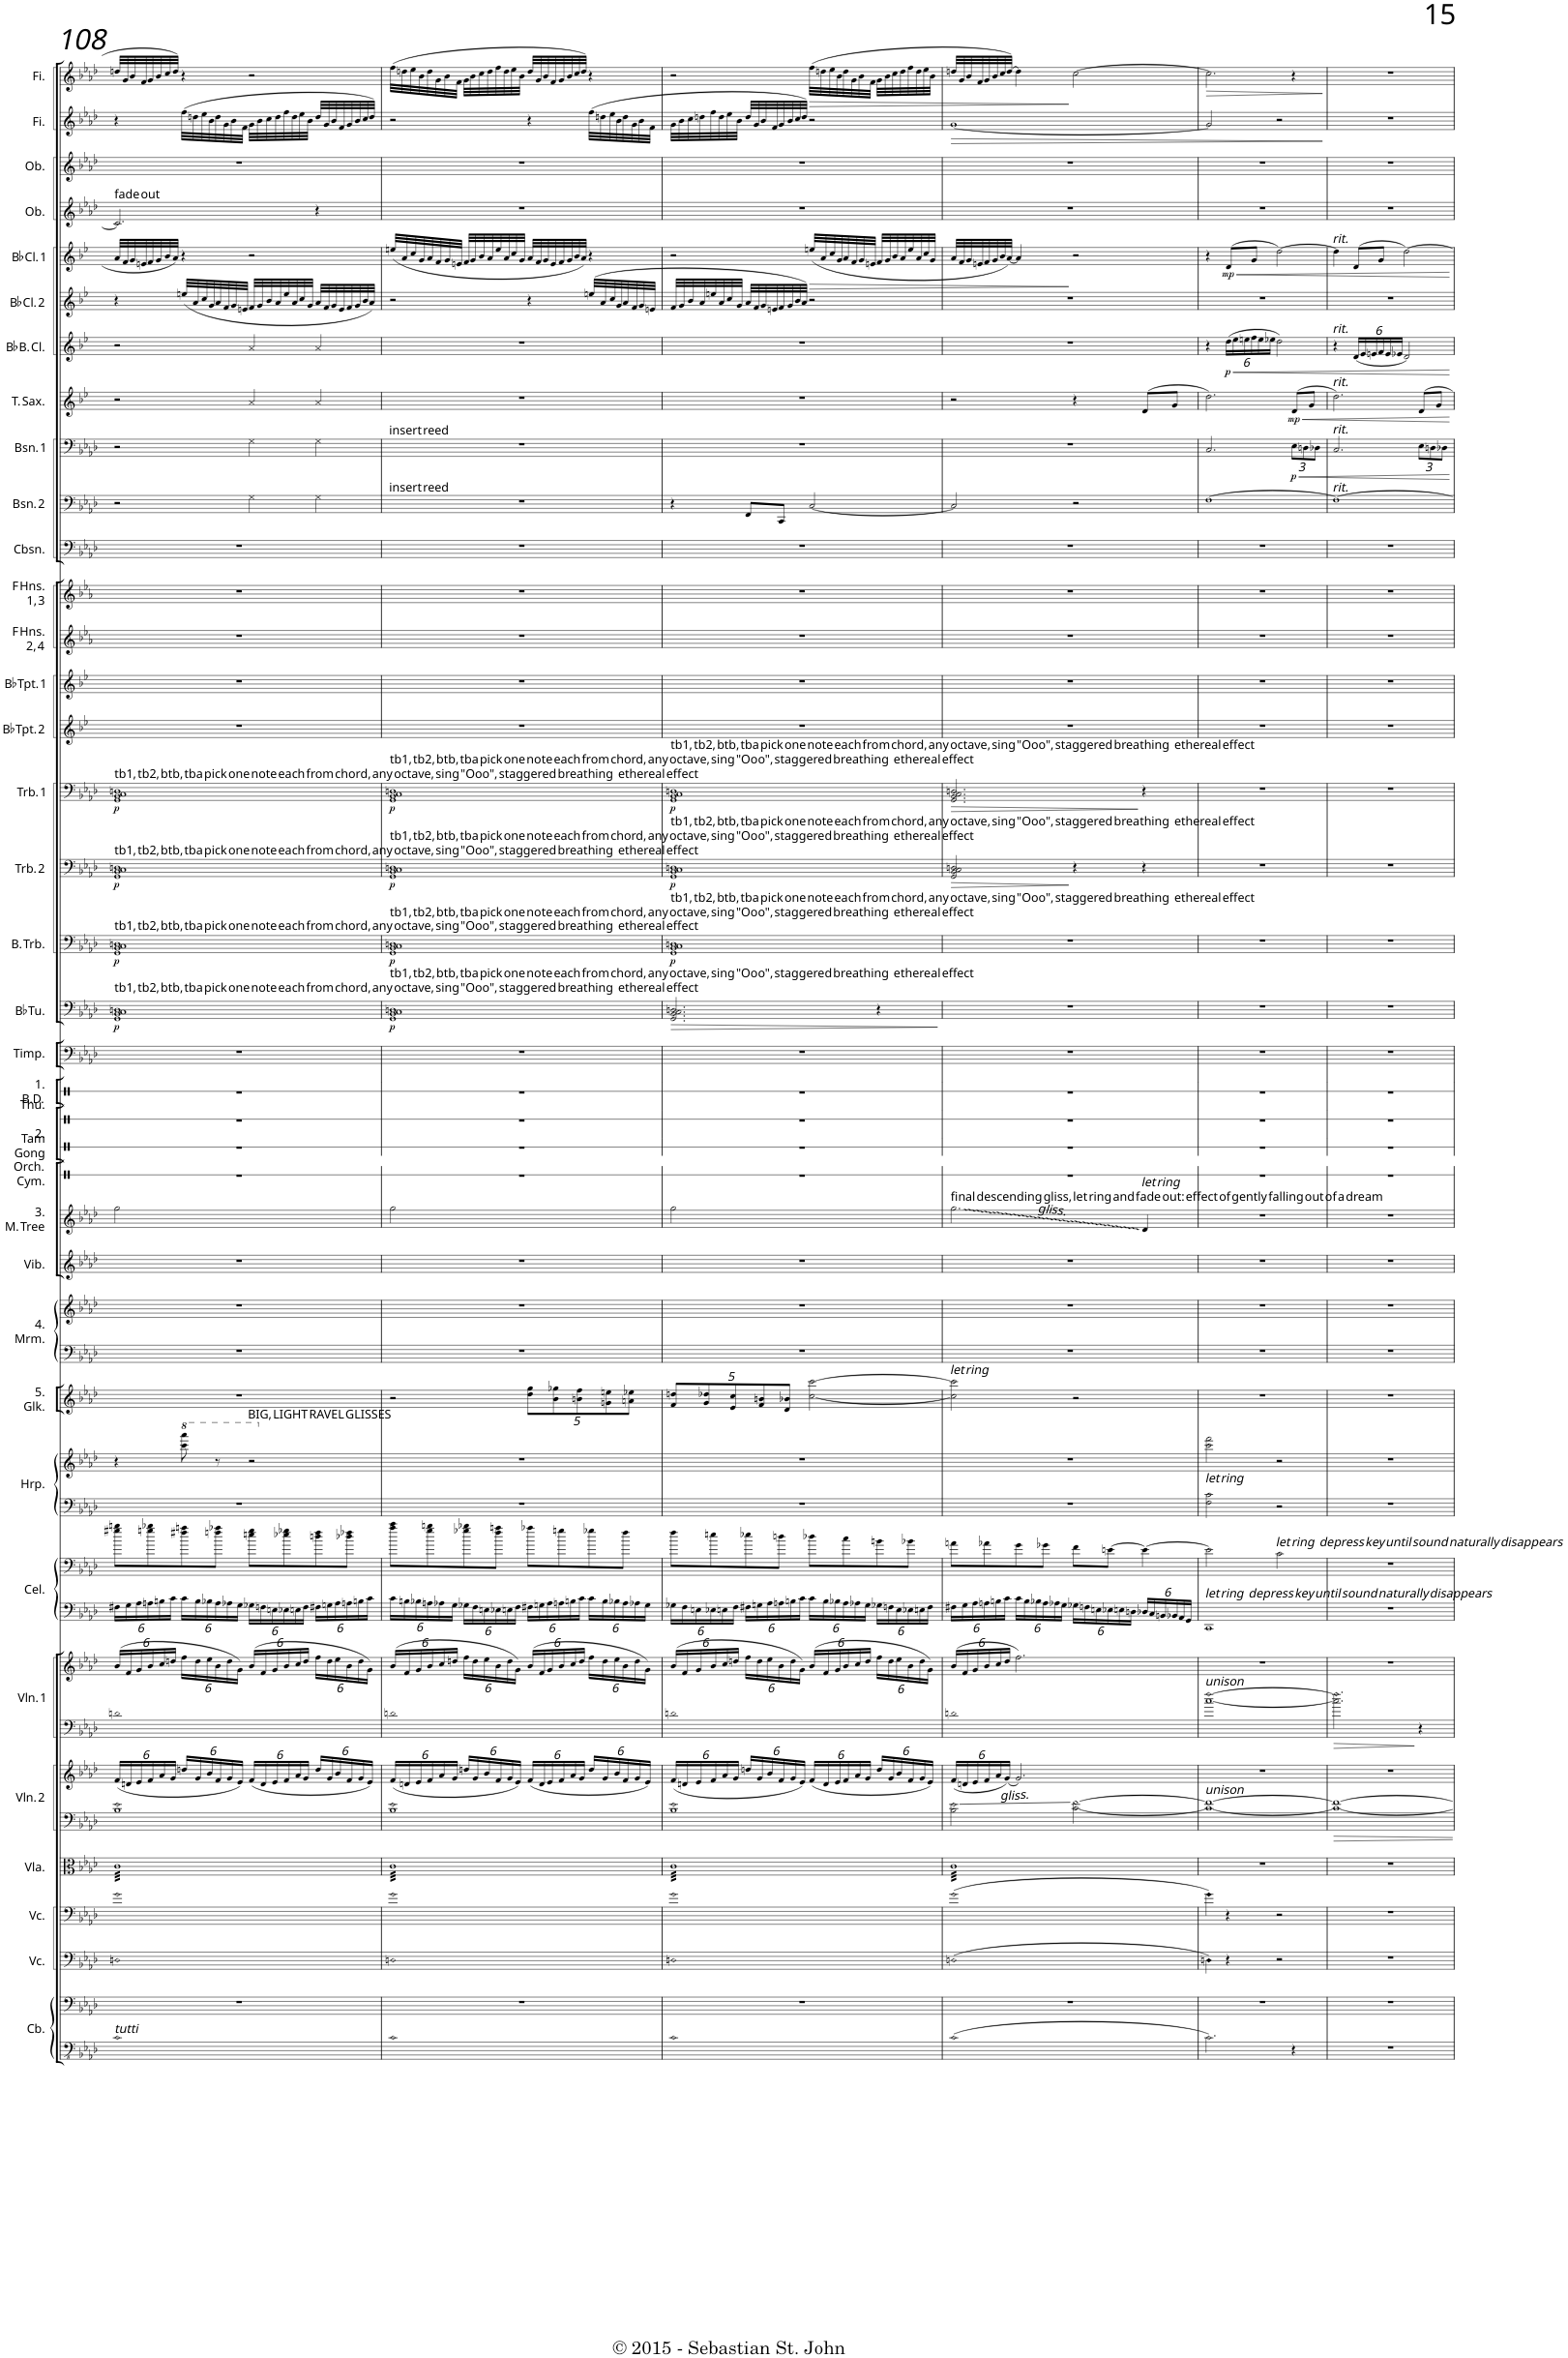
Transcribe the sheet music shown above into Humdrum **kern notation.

**kern	**kern	**kern	**kern	**kern	**kern	**kern	**kern	**kern	**kern	**kern	**kern	**kern	**kern	**kern	**kern	**kern	**kern	**kern	**kern	**kern	**kern	**kern	**kern	**dynam	**kern	**dynam	**kern	**dynam	**kern	**dynam	**kern	**kern	**kern	**kern	**kern	**kern	**kern	**dynam	**kern	**dynam	**kern	**dynam	**kern	**kern	**dynam	**kern	**kern	**kern	**dynam	**kern	**dynam
*part36	*part36	*part35	*part34	*part33	*part32	*part32	*part31	*part31	*part30	*part30	*part29	*part29	*part28	*part27	*part27	*part26	*part25	*part24	*part23	*part22	*part21	*part20	*part19	*part19	*part18	*part18	*part17	*part17	*part16	*part16	*part15	*part14	*part13	*part12	*part11	*part10	*part9	*part9	*part8	*part8	*part7	*part7	*part6	*part5	*part5	*part4	*part3	*part2	*part2	*part1	*part1
*staff42	*staff41	*staff40	*staff39	*staff38	*staff37	*staff36	*staff35	*staff34	*staff33	*staff32	*staff31	*staff30	*staff29	*staff28	*staff27	*staff26	*staff25	*staff24	*staff23	*staff22	*staff21	*staff20	*staff19	*staff19	*staff18	*staff18	*staff17	*staff17	*staff16	*staff16	*staff15	*staff14	*staff13	*staff12	*staff11	*staff10	*staff9	*staff9	*staff8	*staff8	*staff7	*staff7	*staff6	*staff5	*staff5	*staff4	*staff3	*staff2	*staff2	*staff1	*staff1
*I"Contrabass	*	*I"Violoncello	*I"Violoncello	*I"Viola	*I"Violin 2	*	*I"Violin 1	*	*I"Piano Celesta	*	*I"Harp	*	*I"5. Glockenspiel	*I"4. Marimba	*	*I"Vibraphone	*I"3. Mark Tree	*I"Orchestra Cymbals	*I"Tam-Tam Big Gong	*I"Thundersheet  2.	*I"1. Bass Drum	*I"Timpani	*I"Bb Tuba	*	*I"Bass Trombone	*	*I"Trombone 2	*	*I"Trombone 1	*	*I"Bb Trumpet 2	*I"Bb Trumpet 1	*I"F Horns 2, 4	*I"F Horns 1, 3	*I"Contrabassoon	*I"Bassoon 2	*I"Bassoon 1	*	*I"Tenor Saxophone	*	*I"Bb Bass Clarinet	*	*I"Bb Clarinet 2	*I"Bb Clarinet 1	*	*I"English Horn	*I"Oboe	*I"Flute 2 Alto Flt.	*	*I"Flute 1 Piccolo	*
*I'Cb.	*	*I'Vc.	*I'Vc.	*I'Vla.	*I'Vln. 2	*	*I'Vln. 1	*	*I'Pno. Csta.	*	*I'Hrp.	*	*I'5. Glk.	*I'4. Mrm.	*	*I'Vib.	*I'3. M. Tree	*I'Orch.  Cym.	*I'Tam Gong	*I'Thu.  2.	*I'1. B.D.	*I'Timp.	*I'Bb Tu.	*	*I'B. Trb.	*	*I'Trb. 2	*	*I'Trb. 1	*	*I'Bb Tpt. 2	*I'Bb Tpt. 1	*I'F Hns. 2, 4	*I'F Hns. 1, 3	*I'Cbsn.	*I'Bsn. 2	*I'Bsn. 1	*	*I'T. Sax.	*	*I'Bb B. Cl.	*	*I'Bb Cl. 2	*I'Bb Cl. 1	*	*I'E. Hn.	*I'Ob.	*I'Fl. 2 AFlt	*	*I'Fl. 1 Picc.	*
!!LO:PB:g=z
*clefFv4	*clefF4	*clefF4	*clefF4	*clefC3	*clefF4	*clefG2	*clefF4	*clefG2	*clefF4	*clefF4	*clefF4	*clefG2	*clefG2	*clefF4	*clefG2	*clefG2	*clefG2	*clefX	*clefX	*clefX	*clefX	*clefF4	*clefF4	*	*clefF4	*	*clefF4	*	*clefF4	*	*clefG2	*clefG2	*clefG2	*clefG2	*clefF4	*clefF4	*clefF4	*	*clefG2	*	*clefG2	*	*clefG2	*clefG2	*	*clefG2	*clefG2	*clefG2	*	*clefG2	*
*	*	*	*	*	*	*	*	*	*Trd-7c-12	*Trd-7c-12	*	*	*Trd-14c-24	*	*	*	*	*	*	*	*	*	*	*	*	*	*	*	*	*	*Trd1c2	*Trd1c2	*Trd4c7	*Trd4c7	*Trd7c12	*	*	*	*Trd8c14	*	*Trd8c14	*	*Trd1c2	*Trd1c2	*	*Trd4c7	*	*	*	*	*
*k[b-e-a-d-]	*k[b-e-a-d-]	*k[b-e-a-d-]	*k[b-e-a-d-]	*k[b-e-a-d-]	*k[b-e-a-d-]	*k[b-e-a-d-]	*k[b-e-a-d-]	*k[b-e-a-d-]	*k[b-e-a-d-]	*k[b-e-a-d-]	*k[b-e-a-d-]	*k[b-e-a-d-]	*k[b-e-a-d-]	*k[b-e-a-d-]	*k[b-e-a-d-]	*k[b-e-a-d-]	*k[b-e-a-d-]	*k[]	*k[]	*k[]	*k[]	*k[b-e-a-d-]	*k[b-e-a-d-]	*	*k[b-e-a-d-]	*	*k[b-e-a-d-]	*	*k[b-e-a-d-]	*	*k[b-e-]	*k[b-e-]	*k[b-e-a-]	*k[b-e-a-]	*k[b-e-a-d-]	*k[b-e-a-d-]	*k[b-e-a-d-]	*	*k[b-e-]	*	*k[b-e-]	*	*k[b-e-]	*k[b-e-]	*	*k[b-e-a-d-]	*k[b-e-a-d-]	*k[b-e-a-d-]	*	*k[b-e-a-d-]	*
*M4/4	*M4/4	*M4/4	*M4/4	*M4/4	*M4/4	*M4/4	*M4/4	*M4/4	*M4/4	*M4/4	*M4/4	*M4/4	*M4/4	*M4/4	*M4/4	*M4/4	*M4/4	*M4/4	*M4/4	*M4/4	*M4/4	*M4/4	*M4/4	*	*M4/4	*	*M4/4	*	*M4/4	*	*M4/4	*M4/4	*M4/4	*M4/4	*M4/4	*M4/4	*M4/4	*	*M4/4	*	*M4/4	*	*M4/4	*M4/4	*	*M4/4	*M4/4	*M4/4	*	*M4/4	*
*	*	*	*	*	*	*Xbrackettup	*	*Xbrackettup	*Xbrackettup	*	*	*	*	*	*	*	*	*	*	*	*	*	*	*	*	*	*	*	*	*	*	*	*	*	*	*	*	*	*	*	*	*	*	*	*	*	*	*	*	*	*
=108	=108	=108	=108	=108	=108	=108	=108	=108	=108	=108	=108	=108	=108	=108	=108	=108	=108	=108	=108	=108	=108	=108	=108	=108	=108	=108	=108	=108	=108	=108	=108	=108	=108	=108	=108	=108	=108	=108	=108	=108	=108	=108	=108	=108	=108	=108	=108	=108	=108	=108	=108
!	!	!	!	!	!	!	!	!	!	!	!	!	!	!	!	!	!	!	!	!	!	!	!	!	!	!	!	!	!	!	!	!	!	!	!	!	!	!	!	!	!	!	!	!	!	!LO:TX:a:t=fade out	!	!	!	!	!
!	!	!	!	!	!	!	!	!	!	!	!	!	!	!	!	!	!	!	!	!	!	!	!	!	!	!	!	!	!LO:TX:a:t=tb1, tb2, btb, tba pick one note each from chord, any octave, sing "Ooo", staggered breathing - ethereal effect	!	!	!	!	!	!	!	!	!	!	!	!	!	!	!	!	!	!	!	!	!	!
!	!	!	!	!	!	!	!	!	!	!	!	!	!	!	!	!	!	!	!	!	!	!	!	!	!	!	!LO:TX:a:t=tb1, tb2, btb, tba pick one note each from chord, any octave, sing "Ooo", staggered breathing - ethereal effect	!	!	!	!	!	!	!	!	!	!	!	!	!	!	!	!	!	!	!	!	!	!	!	!
!	!	!	!	!	!	!	!	!	!	!	!	!	!	!	!	!	!	!	!	!	!	!	!	!	!LO:TX:a:t=tb1, tb2, btb, tba pick one note each from chord, any octave, sing "Ooo", staggered breathing - ethereal effect	!	!	!	!	!	!	!	!	!	!	!	!	!	!	!	!	!	!	!	!	!	!	!	!	!	!
!	!	!	!	!	!	!	!	!	!	!	!	!	!	!	!	!	!	!	!	!	!	!	!LO:TX:a:t=tb1, tb2, btb, tba pick one note each from chord, any octave, sing "Ooo", staggered breathing - ethereal effect	!	!	!	!	!	!	!	!	!	!	!	!	!	!	!	!	!	!	!	!	!	!	!	!	!	!	!	!
!LO:TX:a:i:t=tutti	!	!	!	!	!	!	!	!	!	!	!	!	!	!	!	!	!	!	!	!	!	!	!	!	!	!	!	!	!	!	!	!	!	!	!	!	!	!	!	!	!	!	!	!	!	!	!	!	!	!	!
!	!	!	!	!	!	!	!	!	!	!	!	!	!	!	!	!	!	!	!	!	!	!	!	!LO:DY:b	!	!LO:DY:b	!	!LO:DY:b	!	!LO:DY:b	!	!	!	!	!	!	!	!	!	!	!	!	!	!	!	!	!	!	!	!	!
*	*	*	*	*tremolo	*	*	*	*	*	*	*	*	*	*	*	*	*	*	*	*	*	*	*	*	*	*	*	*	*	*	*	*	*	*	*	*	*	*	*	*	*	*	*	*	*	*	*	*	*	*	*
1C	1r	1Dn	1g	32cLLL	1B- 1e-	(<24f/LL	1dn	(>24b-/LL	24F#X\LL	8gg#X\ 8bbn\L	1r	4r	1r	1r	1r	1r	2gg\	1r	1r	1r	1r	1r	1GG 1BB- 1C 1Dn	p	1GG 1BB- 1C 1Dn	p	1GG 1BB- 1C 1Dn	p	1GG 1BB- 1C 1Dn	p	1r	1r	1r	1r	1r	2r	2r	.	2r	.	2r	.	4r	32a/LLL	.	2.c/]	1r	4r	.	32ddn/LLL	.
.	.	.	.	32c	.	.	.	.	.	.	.	.	.	.	.	.	.	.	.	.	.	.	.	.	.	.	.	.	.	.	.	.	.	.	.	.	.	.	.	.	.	.	.	32f/	.	.	.	.	.	32g/	.
.	.	.	.	.	.	24dn/	.	24f/	24G\	.	.	.	.	.	.	.	.	.	.	.	.	.	.	.	.	.	.	.	.	.	.	.	.	.	.	.	.	.	.	.	.	.	.	.	.	.	.	.	.	.	.
.	.	.	.	32c	.	.	.	.	.	.	.	.	.	.	.	.	.	.	.	.	.	.	.	.	.	.	.	.	.	.	.	.	.	.	.	.	.	.	.	.	.	.	.	32g/	.	.	.	.	.	32b-/	.
.	.	.	.	.	.	24e-/	.	24g/	24A-\	.	.	.	.	.	.	.	.	.	.	.	.	.	.	.	.	.	.	.	.	.	.	.	.	.	.	.	.	.	.	.	.	.	.	.	.	.	.	.	.	.	.
.	.	.	.	32c	.	.	.	.	.	.	.	.	.	.	.	.	.	.	.	.	.	.	.	.	.	.	.	.	.	.	.	.	.	.	.	.	.	.	.	.	.	.	.	32en/	.	.	.	.	.	32f/	.
.	.	.	.	32c	.	24f/	.	24b-/	24An\	8ggn\ 8bb-X\	.	.	.	.	.	.	.	.	.	.	.	.	.	.	.	.	.	.	.	.	.	.	.	.	.	.	.	.	.	.	.	.	.	32f/	.	.	.	.	.	32g/	.
.	.	.	.	32c	.	.	.	.	.	.	.	.	.	.	.	.	.	.	.	.	.	.	.	.	.	.	.	.	.	.	.	.	.	.	.	.	.	.	.	.	.	.	.	32g/	.	.	.	.	.	32b-/	.
.	.	.	.	.	.	24a-/	.	24cc/	24Bn\	.	.	.	.	.	.	.	.	.	.	.	.	.	.	.	.	.	.	.	.	.	.	.	.	.	.	.	.	.	.	.	.	.	.	.	.	.	.	.	.	.	.
.	.	.	.	32c	.	.	.	.	.	.	.	.	.	.	.	.	.	.	.	.	.	.	.	.	.	.	.	.	.	.	.	.	.	.	.	.	.	.	.	.	.	.	.	32b-/	.	.	.	.	.	32cc/	.
.	.	.	.	.	.	24g/JJ	.	24ddn/JJ	24c\JJ	.	.	.	.	.	.	.	.	.	.	.	.	.	.	.	.	.	.	.	.	.	.	.	.	.	.	.	.	.	.	.	.	.	.	.	.	.	.	.	.	.	.
.	.	.	.	32c	.	.	.	.	.	.	.	.	.	.	.	.	.	.	.	.	.	.	.	.	.	.	.	.	.	.	.	.	.	.	.	.	.	.	.	.	.	.	.	32a/JJJ	.	.	.	.	.	32dd/JJJ	.
*	*	*	*	*	*	*	*	*	*	*	*	*8va	*	*	*	*	*	*	*	*	*	*	*	*	*	*	*	*	*	*	*	*	*	*	*	*	*	*	*	*	*	*	*	*	*	*	*	*	*	*	*
.	.	.	.	32c	.	24ddn/LL	.	24ff\LL	24c\LL	8ff#X\ 8aan\	.	8cccc\ 8aaaa-\	.	.	.	.	.	.	.	.	.	.	.	.	.	.	.	.	.	.	.	.	.	.	.	.	.	.	.	.	.	.	(<32een/LLL	4r	.	.	.	(>32ff\LLL	.	4r	.
.	.	.	.	32c	.	.	.	.	.	.	.	.	.	.	.	.	.	.	.	.	.	.	.	.	.	.	.	.	.	.	.	.	.	.	.	.	.	.	.	.	.	.	32a/	.	.	.	.	32ddn\	.	.	.
.	.	.	.	.	.	24g/	.	24dd\	24B\	.	.	.	.	.	.	.	.	.	.	.	.	.	.	.	.	.	.	.	.	.	.	.	.	.	.	.	.	.	.	.	.	.	.	.	.	.	.	.	.	.	.
.	.	.	.	32c	.	.	.	.	.	.	.	.	.	.	.	.	.	.	.	.	.	.	.	.	.	.	.	.	.	.	.	.	.	.	.	.	.	.	.	.	.	.	32cc/	.	.	.	.	32ee-\	.	.	.
.	.	.	.	.	.	24b-/	.	24ee-\	24B-X\	.	.	.	.	.	.	.	.	.	.	.	.	.	.	.	.	.	.	.	.	.	.	.	.	.	.	.	.	.	.	.	.	.	.	.	.	.	.	.	.	.	.
.	.	.	.	32c	.	.	.	.	.	.	.	.	.	.	.	.	.	.	.	.	.	.	.	.	.	.	.	.	.	.	.	.	.	.	.	.	.	.	.	.	.	.	32g/	.	.	.	.	32b-\	.	.	.
.	.	.	.	32c	.	24f/	.	24b-\	24A\	8ffn\ 8aa-X\J	.	8r	.	.	.	.	.	.	.	.	.	.	.	.	.	.	.	.	.	.	.	.	.	.	.	.	.	.	.	.	.	.	32a/	.	.	.	.	32dd\	.	.	.
.	.	.	.	32c	.	.	.	.	.	.	.	.	.	.	.	.	.	.	.	.	.	.	.	.	.	.	.	.	.	.	.	.	.	.	.	.	.	.	.	.	.	.	32f/	.	.	.	.	32g\	.	.	.
.	.	.	.	.	.	24g/	.	24dd\	24A-X\	.	.	.	.	.	.	.	.	.	.	.	.	.	.	.	.	.	.	.	.	.	.	.	.	.	.	.	.	.	.	.	.	.	.	.	.	.	.	.	.	.	.
.	.	.	.	32c	.	.	.	.	.	.	.	.	.	.	.	.	.	.	.	.	.	.	.	.	.	.	.	.	.	.	.	.	.	.	.	.	.	.	.	.	.	.	32g/	.	.	.	.	32b-\	.	.	.
.	.	.	.	.	.	24e-/JJ)	.	24g\JJ)	24G\JJ	.	.	.	.	.	.	.	.	.	.	.	.	.	.	.	.	.	.	.	.	.	.	.	.	.	.	.	.	.	.	.	.	.	.	.	.	.	.	.	.	.	.
.	.	.	.	32c	.	.	.	.	.	.	.	.	.	.	.	.	.	.	.	.	.	.	.	.	.	.	.	.	.	.	.	.	.	.	.	.	.	.	.	.	.	.	32en/JJJ	.	.	.	.	32f\JJJ	.	.	.
!	!	!	!	!	!	!	!	!	!	!	!	!LO:TX:a:t=BIG, LIGHT RAVEL GLISSES	!	!	!	!	!	!	!	!	!	!	!	!	!	!	!	!	!	!	!	!	!	!	!	!	!	!	!	!	!	!	!	!	!	!	!	!	!	!	!
.	.	.	.	32c	.	(<24f/LL	.	(>24b-/LL	24G-X\LL	8een\ 8gg\L	.	2r	.	.	.	.	2ryy	.	.	.	.	.	.	.	.	.	.	.	.	.	.	.	.	.	.	4G\	4G\	.	4a/	.	4a/	.	32f/LLL	2r	.	.	.	32g\LLL	.	2r	.
.	.	.	.	32c	.	.	.	.	.	.	.	.	.	.	.	.	.	.	.	.	.	.	.	.	.	.	.	.	.	.	.	.	.	.	.	.	.	.	.	.	.	.	32g/	.	.	.	.	32b-\	.	.	.
.	.	.	.	.	.	24d/	.	24f/	24Fn\	.	.	.	.	.	.	.	.	.	.	.	.	.	.	.	.	.	.	.	.	.	.	.	.	.	.	.	.	.	.	.	.	.	.	.	.	.	.	.	.	.	.
.	.	.	.	32c	.	.	.	.	.	.	.	.	.	.	.	.	.	.	.	.	.	.	.	.	.	.	.	.	.	.	.	.	.	.	.	.	.	.	.	.	.	.	32b-/	.	.	.	.	32cc\	.	.	.
.	.	.	.	.	.	24e-/	.	24g/	24En\	.	.	.	.	.	.	.	.	.	.	.	.	.	.	.	.	.	.	.	.	.	.	.	.	.	.	.	.	.	.	.	.	.	.	.	.	.	.	.	.	.	.
.	.	.	.	32c	.	.	.	.	.	.	.	.	.	.	.	.	.	.	.	.	.	.	.	.	.	.	.	.	.	.	.	.	.	.	.	.	.	.	.	.	.	.	32a/	.	.	.	.	32dd\	.	.	.
.	.	.	.	32c	.	24f/	.	24b-/	24E-X\	8ee-X\ 8gg-X\	.	.	.	.	.	.	.	.	.	.	.	.	.	.	.	.	.	.	.	.	.	.	.	.	.	.	.	.	.	.	.	.	32ee/	.	.	.	.	32ff\	.	.	.
.	.	.	.	32c	.	.	.	.	.	.	.	.	.	.	.	.	.	.	.	.	.	.	.	.	.	.	.	.	.	.	.	.	.	.	.	.	.	.	.	.	.	.	32a/	.	.	.	.	32dd\	.	.	.
.	.	.	.	.	.	24a-/	.	24cc/	24En\	.	.	.	.	.	.	.	.	.	.	.	.	.	.	.	.	.	.	.	.	.	.	.	.	.	.	.	.	.	.	.	.	.	.	.	.	.	.	.	.	.	.
.	.	.	.	32c	.	.	.	.	.	.	.	.	.	.	.	.	.	.	.	.	.	.	.	.	.	.	.	.	.	.	.	.	.	.	.	.	.	.	.	.	.	.	32cc/	.	.	.	.	32ee-\	.	.	.
.	.	.	.	.	.	24g/JJ	.	24dd/JJ	24F\JJ	.	.	.	.	.	.	.	.	.	.	.	.	.	.	.	.	.	.	.	.	.	.	.	.	.	.	.	.	.	.	.	.	.	.	.	.	.	.	.	.	.	.
.	.	.	.	32c	.	.	.	.	.	.	.	.	.	.	.	.	.	.	.	.	.	.	.	.	.	.	.	.	.	.	.	.	.	.	.	.	.	.	.	.	.	.	32g/JJJ	.	.	.	.	32b-\JJJ	.	.	.
.	.	.	.	32c	.	24dd/LL	.	24ff\LL	24F#X\LL	8ddn\ 8ff\	.	.	.	.	.	.	.	.	.	.	.	.	.	.	.	.	.	.	.	.	.	.	.	.	.	4G\	4G\	.	4a/	.	4a/	.	32a/LLL	.	.	4r	.	32dd/LLL	.	.	.
.	.	.	.	32c	.	.	.	.	.	.	.	.	.	.	.	.	.	.	.	.	.	.	.	.	.	.	.	.	.	.	.	.	.	.	.	.	.	.	.	.	.	.	32f/	.	.	.	.	32g/	.	.	.
.	.	.	.	.	.	24g/	.	24dd\	24Gn\	.	.	.	.	.	.	.	.	.	.	.	.	.	.	.	.	.	.	.	.	.	.	.	.	.	.	.	.	.	.	.	.	.	.	.	.	.	.	.	.	.	.
.	.	.	.	32c	.	.	.	.	.	.	.	.	.	.	.	.	.	.	.	.	.	.	.	.	.	.	.	.	.	.	.	.	.	.	.	.	.	.	.	.	.	.	32g/	.	.	.	.	32b-/	.	.	.
.	.	.	.	.	.	24b-/	.	24ee-\	24A-\	.	.	.	.	.	.	.	.	.	.	.	.	.	.	.	.	.	.	.	.	.	.	.	.	.	.	.	.	.	.	.	.	.	.	.	.	.	.	.	.	.	.
.	.	.	.	32c	.	.	.	.	.	.	.	.	.	.	.	.	.	.	.	.	.	.	.	.	.	.	.	.	.	.	.	.	.	.	.	.	.	.	.	.	.	.	32e/	.	.	.	.	32f/	.	.	.
.	.	.	.	32c	.	24f/	.	24b-\	24An\	8dd-X\ 8ff-X\J	.	.	.	.	.	.	.	.	.	.	.	.	.	.	.	.	.	.	.	.	.	.	.	.	.	.	.	.	.	.	.	.	32f/	.	.	.	.	32g/	.	.	.
.	.	.	.	32c	.	.	.	.	.	.	.	.	.	.	.	.	.	.	.	.	.	.	.	.	.	.	.	.	.	.	.	.	.	.	.	.	.	.	.	.	.	.	32g/	.	.	.	.	32b-/	.	.	.
.	.	.	.	.	.	24g/	.	24dd\	24Bn\	.	.	.	.	.	.	.	.	.	.	.	.	.	.	.	.	.	.	.	.	.	.	.	.	.	.	.	.	.	.	.	.	.	.	.	.	.	.	.	.	.	.
.	.	.	.	32c	.	.	.	.	.	.	.	.	.	.	.	.	.	.	.	.	.	.	.	.	.	.	.	.	.	.	.	.	.	.	.	.	.	.	.	.	.	.	32b-/	.	.	.	.	32cc/	.	.	.
.	.	.	.	.	.	24e-/JJ)	.	24g\JJ)	24c\JJ	.	.	.	.	.	.	.	.	.	.	.	.	.	.	.	.	.	.	.	.	.	.	.	.	.	.	.	.	.	.	.	.	.	.	.	.	.	.	.	.	.	.
.	.	.	.	32cJJJ	.	.	.	.	.	.	.	.	.	.	.	.	.	.	.	.	.	.	.	.	.	.	.	.	.	.	.	.	.	.	.	.	.	.	.	.	.	.	32a/JJJ)	.	.	.	.	32dd/JJJ)	.	.	.
=109	=109	=109	=109	=109	=109	=109	=109	=109	=109	=109	=109	=109	=109	=109	=109	=109	=109	=109	=109	=109	=109	=109	=109	=109	=109	=109	=109	=109	=109	=109	=109	=109	=109	=109	=109	=109	=109	=109	=109	=109	=109	=109	=109	=109	=109	=109	=109	=109	=109	=109	=109
*	*	*	*	*	*	*	*	*	*	*	*	*X8va	*	*	*	*	*	*	*	*	*	*	*	*	*	*	*	*	*	*	*	*	*	*	*	*	*	*	*	*	*	*	*	*	*	*	*	*	*	*	*
!	!	!	!	!	!	!	!	!	!	!	!	!	!	!	!	!	!	!	!	!	!	!	!	!	!	!	!	!	!	!	!	!	!	!	!	!	!LO:TX:a:t=insert reed	!	!	!	!	!	!	!	!	!	!	!	!	!	!
!	!	!	!	!	!	!	!	!	!	!	!	!	!	!	!	!	!	!	!	!	!	!	!	!	!	!	!	!	!	!	!	!	!	!	!	!LO:TX:a:t=insert reed	!	!	!	!	!	!	!	!	!	!	!	!	!	!	!
!	!	!	!	!	!	!	!	!	!	!	!	!	!	!	!	!	!	!	!	!	!	!	!	!	!	!	!	!	!LO:TX:a:t=tb1, tb2, btb, tba pick one note each from chord, any octave, sing "Ooo", staggered breathing - ethereal effect	!	!	!	!	!	!	!	!	!	!	!	!	!	!	!	!	!	!	!	!	!	!
!	!	!	!	!	!	!	!	!	!	!	!	!	!	!	!	!	!	!	!	!	!	!	!	!	!	!	!LO:TX:a:t=tb1, tb2, btb, tba pick one note each from chord, any octave, sing "Ooo", staggered breathing - ethereal effect	!	!	!	!	!	!	!	!	!	!	!	!	!	!	!	!	!	!	!	!	!	!	!	!
!	!	!	!	!	!	!	!	!	!	!	!	!	!	!	!	!	!	!	!	!	!	!	!	!	!LO:TX:a:t=tb1, tb2, btb, tba pick one note each from chord, any octave, sing "Ooo", staggered breathing - ethereal effect	!	!	!	!	!	!	!	!	!	!	!	!	!	!	!	!	!	!	!	!	!	!	!	!	!	!
!	!	!	!	!	!	!	!	!	!	!	!	!	!	!	!	!	!	!	!	!	!	!	!LO:TX:a:t=tb1, tb2, btb, tba pick one note each from chord, any octave, sing "Ooo", staggered breathing - ethereal effect	!	!	!	!	!	!	!	!	!	!	!	!	!	!	!	!	!	!	!	!	!	!	!	!	!	!	!	!
!	!	!	!	!	!	!	!	!	!	!	!	!	!	!	!	!	!	!	!	!	!	!	!	!LO:DY:b	!	!LO:DY:b	!	!LO:DY:b	!	!LO:DY:b	!	!	!	!	!	!	!	!	!	!	!	!	!	!	!	!	!	!	!	!	!
1C	1r	1Dn	1g	32cLLL	1B- 1e-	(<24f/LL	1dn	(>24b-/LL	24c\LL	8aa-\ 8ccc\L	1r	1r	2r	1r	1r	1r	2gg\	1r	1r	1r	1r	1r	1GG 1BB- 1C 1Dn	p	1GG 1BB- 1C 1Dn	p	1GG 1BB- 1C 1Dn	p	1GG 1BB- 1C 1Dn	p	1r	1r	1r	1r	1r	1r	1r	.	1r	.	1r	.	2r	(<32een/LLL	.	1r	1r	2r	.	(>32ff\LLL	.
.	.	.	.	32c	.	.	.	.	.	.	.	.	.	.	.	.	.	.	.	.	.	.	.	.	.	.	.	.	.	.	.	.	.	.	.	.	.	.	.	.	.	.	.	32a/	.	.	.	.	.	32ddn\	.
.	.	.	.	.	.	24dn/	.	24f/	24Bn\	.	.	.	.	.	.	.	.	.	.	.	.	.	.	.	.	.	.	.	.	.	.	.	.	.	.	.	.	.	.	.	.	.	.	.	.	.	.	.	.	.	.
.	.	.	.	32c	.	.	.	.	.	.	.	.	.	.	.	.	.	.	.	.	.	.	.	.	.	.	.	.	.	.	.	.	.	.	.	.	.	.	.	.	.	.	.	32cc/	.	.	.	.	.	32ee-\	.
.	.	.	.	.	.	24e-/	.	24g/	24B-X\	.	.	.	.	.	.	.	.	.	.	.	.	.	.	.	.	.	.	.	.	.	.	.	.	.	.	.	.	.	.	.	.	.	.	.	.	.	.	.	.	.	.
.	.	.	.	32c	.	.	.	.	.	.	.	.	.	.	.	.	.	.	.	.	.	.	.	.	.	.	.	.	.	.	.	.	.	.	.	.	.	.	.	.	.	.	.	32g/	.	.	.	.	.	32b-\	.
.	.	.	.	32c	.	24f/	.	24b-/	24An\	8gg\ 8bbn\	.	.	.	.	.	.	.	.	.	.	.	.	.	.	.	.	.	.	.	.	.	.	.	.	.	.	.	.	.	.	.	.	.	32a/	.	.	.	.	.	32dd\	.
.	.	.	.	32c	.	.	.	.	.	.	.	.	.	.	.	.	.	.	.	.	.	.	.	.	.	.	.	.	.	.	.	.	.	.	.	.	.	.	.	.	.	.	.	32f/	.	.	.	.	.	32g\	.
.	.	.	.	.	.	24a-/	.	24cc/	24A-X\	.	.	.	.	.	.	.	.	.	.	.	.	.	.	.	.	.	.	.	.	.	.	.	.	.	.	.	.	.	.	.	.	.	.	.	.	.	.	.	.	.	.
.	.	.	.	32c	.	.	.	.	.	.	.	.	.	.	.	.	.	.	.	.	.	.	.	.	.	.	.	.	.	.	.	.	.	.	.	.	.	.	.	.	.	.	.	32g/	.	.	.	.	.	32b-\	.
.	.	.	.	.	.	24g/JJ	.	24ddn/JJ	24G\JJ	.	.	.	.	.	.	.	.	.	.	.	.	.	.	.	.	.	.	.	.	.	.	.	.	.	.	.	.	.	.	.	.	.	.	.	.	.	.	.	.	.	.
.	.	.	.	32c	.	.	.	.	.	.	.	.	.	.	.	.	.	.	.	.	.	.	.	.	.	.	.	.	.	.	.	.	.	.	.	.	.	.	.	.	.	.	.	32en/JJJ	.	.	.	.	.	32f\JJJ	.
.	.	.	.	32c	.	24ddn/LL	.	24ff\LL	24G-X\LL	8gg-X\ 8bb-X\	.	.	.	.	.	.	.	.	.	.	.	.	.	.	.	.	.	.	.	.	.	.	.	.	.	.	.	.	.	.	.	.	.	32f/LLL	.	.	.	.	.	32g\LLL	.
.	.	.	.	32c	.	.	.	.	.	.	.	.	.	.	.	.	.	.	.	.	.	.	.	.	.	.	.	.	.	.	.	.	.	.	.	.	.	.	.	.	.	.	.	32g/	.	.	.	.	.	32b-\	.
.	.	.	.	.	.	24g/	.	24dd\	24F\	.	.	.	.	.	.	.	.	.	.	.	.	.	.	.	.	.	.	.	.	.	.	.	.	.	.	.	.	.	.	.	.	.	.	.	.	.	.	.	.	.	.
.	.	.	.	32c	.	.	.	.	.	.	.	.	.	.	.	.	.	.	.	.	.	.	.	.	.	.	.	.	.	.	.	.	.	.	.	.	.	.	.	.	.	.	.	32b-/	.	.	.	.	.	32cc\	.
.	.	.	.	.	.	24b-/	.	24ee-\	24En\	.	.	.	.	.	.	.	.	.	.	.	.	.	.	.	.	.	.	.	.	.	.	.	.	.	.	.	.	.	.	.	.	.	.	.	.	.	.	.	.	.	.
.	.	.	.	32c	.	.	.	.	.	.	.	.	.	.	.	.	.	.	.	.	.	.	.	.	.	.	.	.	.	.	.	.	.	.	.	.	.	.	.	.	.	.	.	32a/	.	.	.	.	.	32dd\	.
.	.	.	.	32c	.	24f/	.	24b-\	24E-X\	8ff\ 8aan\J	.	.	.	.	.	.	.	.	.	.	.	.	.	.	.	.	.	.	.	.	.	.	.	.	.	.	.	.	.	.	.	.	.	32ee/	.	.	.	.	.	32ff\	.
.	.	.	.	32c	.	.	.	.	.	.	.	.	.	.	.	.	.	.	.	.	.	.	.	.	.	.	.	.	.	.	.	.	.	.	.	.	.	.	.	.	.	.	.	32a/	.	.	.	.	.	32dd\	.
.	.	.	.	.	.	24g/	.	24dd\	24En\	.	.	.	.	.	.	.	.	.	.	.	.	.	.	.	.	.	.	.	.	.	.	.	.	.	.	.	.	.	.	.	.	.	.	.	.	.	.	.	.	.	.
.	.	.	.	32c	.	.	.	.	.	.	.	.	.	.	.	.	.	.	.	.	.	.	.	.	.	.	.	.	.	.	.	.	.	.	.	.	.	.	.	.	.	.	.	32cc/	.	.	.	.	.	32ee-\	.
.	.	.	.	.	.	24e-/JJ)	.	24g\JJ)	24F\JJ	.	.	.	.	.	.	.	.	.	.	.	.	.	.	.	.	.	.	.	.	.	.	.	.	.	.	.	.	.	.	.	.	.	.	.	.	.	.	.	.	.	.
.	.	.	.	32c	.	.	.	.	.	.	.	.	.	.	.	.	.	.	.	.	.	.	.	.	.	.	.	.	.	.	.	.	.	.	.	.	.	.	.	.	.	.	.	32g/JJJ	.	.	.	.	.	32b-\JJJ	.
*	*	*	*	*	*	*	*	*	*	*	*	*	*Xbrackettup	*	*	*	*	*	*	*	*	*	*	*	*	*	*	*	*	*	*	*	*	*	*	*	*	*	*	*	*	*	*	*	*	*	*	*	*	*	*
.	.	.	.	32c	.	(<24f/LL	.	(>24b-/LL	24F#X\LL	8aa-X\L	.	.	10dd-\ 10gg\L	.	.	.	2ryy	.	.	.	.	.	.	.	.	.	.	.	.	.	.	.	.	.	.	.	.	.	.	.	.	.	4r	32a/LLL	.	.	.	4r	.	32dd/LLL	.
.	.	.	.	32c	.	.	.	.	.	.	.	.	.	.	.	.	.	.	.	.	.	.	.	.	.	.	.	.	.	.	.	.	.	.	.	.	.	.	.	.	.	.	.	32f/	.	.	.	.	.	32g/	.
.	.	.	.	.	.	24d/	.	24f/	24Gn\	.	.	.	.	.	.	.	.	.	.	.	.	.	.	.	.	.	.	.	.	.	.	.	.	.	.	.	.	.	.	.	.	.	.	.	.	.	.	.	.	.	.
.	.	.	.	32c	.	.	.	.	.	.	.	.	.	.	.	.	.	.	.	.	.	.	.	.	.	.	.	.	.	.	.	.	.	.	.	.	.	.	.	.	.	.	.	32g/	.	.	.	.	.	32b-/	.
.	.	.	.	.	.	24e-/	.	24g/	24A-\	.	.	.	.	.	.	.	.	.	.	.	.	.	.	.	.	.	.	.	.	.	.	.	.	.	.	.	.	.	.	.	.	.	.	.	.	.	.	.	.	.	.
.	.	.	.	32c	.	.	.	.	.	.	.	.	.	.	.	.	.	.	.	.	.	.	.	.	.	.	.	.	.	.	.	.	.	.	.	.	.	.	.	.	.	.	.	32e/	.	.	.	.	.	32f/	.
.	.	.	.	.	.	.	.	.	.	.	.	.	10b-\ 10gg-X\	.	.	.	.	.	.	.	.	.	.	.	.	.	.	.	.	.	.	.	.	.	.	.	.	.	.	.	.	.	.	.	.	.	.	.	.	.	.
.	.	.	.	32c	.	24f/	.	24b-/	24An\	8ggn\	.	.	.	.	.	.	.	.	.	.	.	.	.	.	.	.	.	.	.	.	.	.	.	.	.	.	.	.	.	.	.	.	.	32f/	.	.	.	.	.	32g/	.
.	.	.	.	32c	.	.	.	.	.	.	.	.	.	.	.	.	.	.	.	.	.	.	.	.	.	.	.	.	.	.	.	.	.	.	.	.	.	.	.	.	.	.	.	32g/	.	.	.	.	.	32b-/	.
.	.	.	.	.	.	24a-/	.	24cc/	24Bn\	.	.	.	.	.	.	.	.	.	.	.	.	.	.	.	.	.	.	.	.	.	.	.	.	.	.	.	.	.	.	.	.	.	.	.	.	.	.	.	.	.	.
.	.	.	.	32c	.	.	.	.	.	.	.	.	.	.	.	.	.	.	.	.	.	.	.	.	.	.	.	.	.	.	.	.	.	.	.	.	.	.	.	.	.	.	.	32b-/	.	.	.	.	.	32cc/	.
.	.	.	.	.	.	.	.	.	.	.	.	.	10bn\ 10ff\	.	.	.	.	.	.	.	.	.	.	.	.	.	.	.	.	.	.	.	.	.	.	.	.	.	.	.	.	.	.	.	.	.	.	.	.	.	.
.	.	.	.	.	.	24g/JJ	.	24dd/JJ	24c\JJ	.	.	.	.	.	.	.	.	.	.	.	.	.	.	.	.	.	.	.	.	.	.	.	.	.	.	.	.	.	.	.	.	.	.	.	.	.	.	.	.	.	.
.	.	.	.	32c	.	.	.	.	.	.	.	.	.	.	.	.	.	.	.	.	.	.	.	.	.	.	.	.	.	.	.	.	.	.	.	.	.	.	.	.	.	.	.	32a/JJJ)	.	.	.	.	.	32dd/JJJ)	.
.	.	.	.	32c	.	24dd/LL	.	24ff\LL	24c\LL	8gg-X\	.	.	.	.	.	.	.	.	.	.	.	.	.	.	.	.	.	.	.	.	.	.	.	.	.	.	.	.	.	.	.	.	(>32een/LLL	4r	.	.	.	(>32ff\LLL	.	4r	.
.	.	.	.	32c	.	.	.	.	.	.	.	.	.	.	.	.	.	.	.	.	.	.	.	.	.	.	.	.	.	.	.	.	.	.	.	.	.	.	.	.	.	.	32a/	.	.	.	.	32ddn\	.	.	.
.	.	.	.	.	.	24g/	.	24dd\	24B\	.	.	.	.	.	.	.	.	.	.	.	.	.	.	.	.	.	.	.	.	.	.	.	.	.	.	.	.	.	.	.	.	.	.	.	.	.	.	.	.	.	.
.	.	.	.	.	.	.	.	.	.	.	.	.	10gn\ 10een\	.	.	.	.	.	.	.	.	.	.	.	.	.	.	.	.	.	.	.	.	.	.	.	.	.	.	.	.	.	.	.	.	.	.	.	.	.	.
.	.	.	.	32c	.	.	.	.	.	.	.	.	.	.	.	.	.	.	.	.	.	.	.	.	.	.	.	.	.	.	.	.	.	.	.	.	.	.	.	.	.	.	32cc/	.	.	.	.	32ee-\	.	.	.
.	.	.	.	.	.	24b-/	.	24ee-\	24B-X\	.	.	.	.	.	.	.	.	.	.	.	.	.	.	.	.	.	.	.	.	.	.	.	.	.	.	.	.	.	.	.	.	.	.	.	.	.	.	.	.	.	.
.	.	.	.	32c	.	.	.	.	.	.	.	.	.	.	.	.	.	.	.	.	.	.	.	.	.	.	.	.	.	.	.	.	.	.	.	.	.	.	.	.	.	.	32g/	.	.	.	.	32b-\	.	.	.
.	.	.	.	32c	.	24f/	.	24b-\	24A\	8ff\J	.	.	.	.	.	.	.	.	.	.	.	.	.	.	.	.	.	.	.	.	.	.	.	.	.	.	.	.	.	.	.	.	32a/	.	.	.	.	32dd\	.	.	.
.	.	.	.	.	.	.	.	.	.	.	.	.	10an\ 10ee-X\J	.	.	.	.	.	.	.	.	.	.	.	.	.	.	.	.	.	.	.	.	.	.	.	.	.	.	.	.	.	.	.	.	.	.	.	.	.	.
.	.	.	.	32c	.	.	.	.	.	.	.	.	.	.	.	.	.	.	.	.	.	.	.	.	.	.	.	.	.	.	.	.	.	.	.	.	.	.	.	.	.	.	32f/	.	.	.	.	32g\	.	.	.
.	.	.	.	.	.	24g/	.	24dd\	24A-X\	.	.	.	.	.	.	.	.	.	.	.	.	.	.	.	.	.	.	.	.	.	.	.	.	.	.	.	.	.	.	.	.	.	.	.	.	.	.	.	.	.	.
.	.	.	.	32c	.	.	.	.	.	.	.	.	.	.	.	.	.	.	.	.	.	.	.	.	.	.	.	.	.	.	.	.	.	.	.	.	.	.	.	.	.	.	32g/	.	.	.	.	32b-\	.	.	.
.	.	.	.	.	.	24e-/JJ)	.	24g\JJ)	24G\JJ	.	.	.	.	.	.	.	.	.	.	.	.	.	.	.	.	.	.	.	.	.	.	.	.	.	.	.	.	.	.	.	.	.	.	.	.	.	.	.	.	.	.
.	.	.	.	32cJJJ	.	.	.	.	.	.	.	.	.	.	.	.	.	.	.	.	.	.	.	.	.	.	.	.	.	.	.	.	.	.	.	.	.	.	.	.	.	.	32en/JJJ	.	.	.	.	32f\JJJ	.	.	.
=110	=110	=110	=110	=110	=110	=110	=110	=110	=110	=110	=110	=110	=110	=110	=110	=110	=110	=110	=110	=110	=110	=110	=110	=110	=110	=110	=110	=110	=110	=110	=110	=110	=110	=110	=110	=110	=110	=110	=110	=110	=110	=110	=110	=110	=110	=110	=110	=110	=110	=110	=110
!	!	!	!	!	!	!	!	!	!	!	!	!	!	!	!	!	!	!	!	!	!	!	!	!	!	!	!	!	!LO:TX:a:t=tb1, tb2, btb, tba pick one note each from chord, any octave, sing "Ooo", staggered breathing - ethereal effect	!	!	!	!	!	!	!	!	!	!	!	!	!	!	!	!	!	!	!	!	!	!
!	!	!	!	!	!	!	!	!	!	!	!	!	!	!	!	!	!	!	!	!	!	!	!	!	!	!	!LO:TX:a:t=tb1, tb2, btb, tba pick one note each from chord, any octave, sing "Ooo", staggered breathing - ethereal effect	!	!	!	!	!	!	!	!	!	!	!	!	!	!	!	!	!	!	!	!	!	!	!	!
!	!	!	!	!	!	!	!	!	!	!	!	!	!	!	!	!	!	!	!	!	!	!	!	!	!LO:TX:a:t=tb1, tb2, btb, tba pick one note each from chord, any octave, sing "Ooo", staggered breathing - ethereal effect	!	!	!	!	!	!	!	!	!	!	!	!	!	!	!	!	!	!	!	!	!	!	!	!	!	!
!	!	!	!	!	!	!	!	!	!	!	!	!	!	!	!	!	!	!	!	!	!	!	!	!	!	!LO:DY:b	!	!LO:DY:b	!	!LO:DY:b	!	!	!	!	!	!	!	!	!	!	!	!	!	!	!	!	!	!	!	!	!
1C	1r	1Dn	1g	32cLLL	1B- 1e-	(<24f/LL	1dn	(>24b-/LL	24G-X\LL	8ff\L	1r	1r	10f/ 10ddn/L	1r	1r	1r	2gg\	1r	1r	1r	1r	1r	2.GG/ 2.BB-/ 2.C/ 2.Dn/	.	1GG 1BB- 1C 1Dn	p	1GG 1BB- 1C 1Dn	p	1GG 1BB- 1C 1Dn	p	1r	1r	1r	1r	1r	4r	1r	.	1r	.	1r	.	32f/LLL	2r	.	1r	1r	32g\LLL	.	2r	.
.	.	.	.	32c	.	.	.	.	.	.	.	.	.	.	.	.	.	.	.	.	.	.	.	.	.	.	.	.	.	.	.	.	.	.	.	.	.	.	.	.	.	.	32g/	.	.	.	.	32b-\	.	.	.
.	.	.	.	.	.	24dn/	.	24f/	24F\	.	.	.	.	.	.	.	.	.	.	.	.	.	.	.	.	.	.	.	.	.	.	.	.	.	.	.	.	.	.	.	.	.	.	.	.	.	.	.	.	.	.
.	.	.	.	32c	.	.	.	.	.	.	.	.	.	.	.	.	.	.	.	.	.	.	.	.	.	.	.	.	.	.	.	.	.	.	.	.	.	.	.	.	.	.	32b-/	.	.	.	.	32cc\	.	.	.
.	.	.	.	.	.	24e-/	.	24g/	24En\	.	.	.	.	.	.	.	.	.	.	.	.	.	.	.	.	.	.	.	.	.	.	.	.	.	.	.	.	.	.	.	.	.	.	.	.	.	.	.	.	.	.
.	.	.	.	32c	.	.	.	.	.	.	.	.	.	.	.	.	.	.	.	.	.	.	.	.	.	.	.	.	.	.	.	.	.	.	.	.	.	.	.	.	.	.	32a/	.	.	.	.	32ddn\	.	.	.
.	.	.	.	.	.	.	.	.	.	.	.	.	10g/ 10dd-X/	.	.	.	.	.	.	.	.	.	.	.	.	.	.	.	.	.	.	.	.	.	.	.	.	.	.	.	.	.	.	.	.	.	.	.	.	.	.
.	.	.	.	32c	.	24f/	.	24b-/	24E-X\	8een\	.	.	.	.	.	.	.	.	.	.	.	.	.	.	.	.	.	.	.	.	.	.	.	.	.	.	.	.	.	.	.	.	32een/	.	.	.	.	32ff\	.	.	.
.	.	.	.	32c	.	.	.	.	.	.	.	.	.	.	.	.	.	.	.	.	.	.	.	.	.	.	.	.	.	.	.	.	.	.	.	.	.	.	.	.	.	.	32a/	.	.	.	.	32dd\	.	.	.
.	.	.	.	.	.	24a-/	.	24cc/	24En\	.	.	.	.	.	.	.	.	.	.	.	.	.	.	.	.	.	.	.	.	.	.	.	.	.	.	.	.	.	.	.	.	.	.	.	.	.	.	.	.	.	.
.	.	.	.	32c	.	.	.	.	.	.	.	.	.	.	.	.	.	.	.	.	.	.	.	.	.	.	.	.	.	.	.	.	.	.	.	.	.	.	.	.	.	.	32cc/	.	.	.	.	32ee-\	.	.	.
.	.	.	.	.	.	.	.	.	.	.	.	.	10e-/ 10cc/	.	.	.	.	.	.	.	.	.	.	.	.	.	.	.	.	.	.	.	.	.	.	.	.	.	.	.	.	.	.	.	.	.	.	.	.	.	.
.	.	.	.	.	.	24g/JJ	.	24ddn/JJ	24F\JJ	.	.	.	.	.	.	.	.	.	.	.	.	.	.	.	.	.	.	.	.	.	.	.	.	.	.	.	.	.	.	.	.	.	.	.	.	.	.	.	.	.	.
.	.	.	.	32c	.	.	.	.	.	.	.	.	.	.	.	.	.	.	.	.	.	.	.	.	.	.	.	.	.	.	.	.	.	.	.	.	.	.	.	.	.	.	32g/JJJ	.	.	.	.	32b-\JJJ	.	.	.
.	.	.	.	32c	.	24ddn/LL	.	24ff\LL	24F#X\LL	8ee-X\	.	.	.	.	.	.	.	.	.	.	.	.	.	.	.	.	.	.	.	.	.	.	.	.	.	8FF/L	.	.	.	.	.	.	32a/LLL	.	.	.	.	32dd/LLL	.	.	.
.	.	.	.	32c	.	.	.	.	.	.	.	.	.	.	.	.	.	.	.	.	.	.	.	.	.	.	.	.	.	.	.	.	.	.	.	.	.	.	.	.	.	.	32f/	.	.	.	.	32g/	.	.	.
.	.	.	.	.	.	24g/	.	24dd\	24Gn\	.	.	.	.	.	.	.	.	.	.	.	.	.	.	.	.	.	.	.	.	.	.	.	.	.	.	.	.	.	.	.	.	.	.	.	.	.	.	.	.	.	.
.	.	.	.	.	.	.	.	.	.	.	.	.	10f/ 10bn/	.	.	.	.	.	.	.	.	.	.	.	.	.	.	.	.	.	.	.	.	.	.	.	.	.	.	.	.	.	.	.	.	.	.	.	.	.	.
.	.	.	.	32c	.	.	.	.	.	.	.	.	.	.	.	.	.	.	.	.	.	.	.	.	.	.	.	.	.	.	.	.	.	.	.	.	.	.	.	.	.	.	32g/	.	.	.	.	32b-/	.	.	.
.	.	.	.	.	.	24b-/	.	24ee-\	24A-\	.	.	.	.	.	.	.	.	.	.	.	.	.	.	.	.	.	.	.	.	.	.	.	.	.	.	.	.	.	.	.	.	.	.	.	.	.	.	.	.	.	.
.	.	.	.	32c	.	.	.	.	.	.	.	.	.	.	.	.	.	.	.	.	.	.	.	.	.	.	.	.	.	.	.	.	.	.	.	.	.	.	.	.	.	.	32en/	.	.	.	.	32f/	.	.	.
.	.	.	.	32c	.	24f/	.	24b-\	24An\	8ddn\J	.	.	.	.	.	.	.	.	.	.	.	.	.	.	.	.	.	.	.	.	.	.	.	.	.	8CC/J	.	.	.	.	.	.	32f/	.	.	.	.	32g/	.	.	.
.	.	.	.	.	.	.	.	.	.	.	.	.	10d-/ 10b-X/J	.	.	.	.	.	.	.	.	.	.	.	.	.	.	.	.	.	.	.	.	.	.	.	.	.	.	.	.	.	.	.	.	.	.	.	.	.	.
.	.	.	.	32c	.	.	.	.	.	.	.	.	.	.	.	.	.	.	.	.	.	.	.	.	.	.	.	.	.	.	.	.	.	.	.	.	.	.	.	.	.	.	32g/	.	.	.	.	32b-/	.	.	.
.	.	.	.	.	.	24g/	.	24dd\	24Bn\	.	.	.	.	.	.	.	.	.	.	.	.	.	.	.	.	.	.	.	.	.	.	.	.	.	.	.	.	.	.	.	.	.	.	.	.	.	.	.	.	.	.
.	.	.	.	32c	.	.	.	.	.	.	.	.	.	.	.	.	.	.	.	.	.	.	.	.	.	.	.	.	.	.	.	.	.	.	.	.	.	.	.	.	.	.	32b-/	.	.	.	.	32cc/	.	.	.
.	.	.	.	.	.	24e-/JJ)	.	24g\JJ)	24c\JJ	.	.	.	.	.	.	.	.	.	.	.	.	.	.	.	.	.	.	.	.	.	.	.	.	.	.	.	.	.	.	.	.	.	.	.	.	.	.	.	.	.	.
.	.	.	.	32c	.	.	.	.	.	.	.	.	.	.	.	.	.	.	.	.	.	.	.	.	.	.	.	.	.	.	.	.	.	.	.	.	.	.	.	.	.	.	32a/JJJ)	.	.	.	.	32dd/JJJ)	.	.	.
!	!	!	!	!	!	!	!	!	!	!	!	!	!	!	!	!	!	!	!	!	!	!	!	!	!	!	!	!	!	!	!	!	!	!	!	!	!	!	!	!	!	!	!	!	!LO:HP:b	!	!	!	!	!	!LO:HP:b
.	.	.	.	32c	.	(<24f/LL	.	(>24b-/LL	24c\LL	8dd-X\L	.	.	[2cc\ [2ccc\	.	.	.	2ryy	.	.	.	.	.	.	.	.	.	.	.	.	.	.	.	.	.	.	[2C/	.	.	.	.	.	.	2r	(<32een/LLL	>	.	.	2r	.	(>32ff\LLL	>
.	.	.	.	32c	.	.	.	.	.	.	.	.	.	.	.	.	.	.	.	.	.	.	.	.	.	.	.	.	.	.	.	.	.	.	.	.	.	.	.	.	.	.	.	32a/	.	.	.	.	.	32ddn\	.
.	.	.	.	.	.	24d/	.	24f/	24B\	.	.	.	.	.	.	.	.	.	.	.	.	.	.	.	.	.	.	.	.	.	.	.	.	.	.	.	.	.	.	.	.	.	.	.	.	.	.	.	.	.	.
.	.	.	.	32c	.	.	.	.	.	.	.	.	.	.	.	.	.	.	.	.	.	.	.	.	.	.	.	.	.	.	.	.	.	.	.	.	.	.	.	.	.	.	.	32cc/	.	.	.	.	.	32ee-\	.
.	.	.	.	.	.	24e-/	.	24g/	24B-X\	.	.	.	.	.	.	.	.	.	.	.	.	.	.	.	.	.	.	.	.	.	.	.	.	.	.	.	.	.	.	.	.	.	.	.	.	.	.	.	.	.	.
.	.	.	.	32c	.	.	.	.	.	.	.	.	.	.	.	.	.	.	.	.	.	.	.	.	.	.	.	.	.	.	.	.	.	.	.	.	.	.	.	.	.	.	.	32g/	.	.	.	.	.	32b-\	.
.	.	.	.	32c	.	24f/	.	24b-/	24A\	8cc\	.	.	.	.	.	.	.	.	.	.	.	.	.	.	.	.	.	.	.	.	.	.	.	.	.	.	.	.	.	.	.	.	.	32a/	.	.	.	.	.	32dd\	.
.	.	.	.	32c	.	.	.	.	.	.	.	.	.	.	.	.	.	.	.	.	.	.	.	.	.	.	.	.	.	.	.	.	.	.	.	.	.	.	.	.	.	.	.	32f/	.	.	.	.	.	32g\	.
.	.	.	.	.	.	24a-/	.	24cc/	24A-X\	.	.	.	.	.	.	.	.	.	.	.	.	.	.	.	.	.	.	.	.	.	.	.	.	.	.	.	.	.	.	.	.	.	.	.	.	.	.	.	.	.	.
.	.	.	.	32c	.	.	.	.	.	.	.	.	.	.	.	.	.	.	.	.	.	.	.	.	.	.	.	.	.	.	.	.	.	.	.	.	.	.	.	.	.	.	.	32g/	.	.	.	.	.	32b-\	.
.	.	.	.	.	.	24g/JJ	.	24dd/JJ	24G\JJ	.	.	.	.	.	.	.	.	.	.	.	.	.	.	.	.	.	.	.	.	.	.	.	.	.	.	.	.	.	.	.	.	.	.	.	.	.	.	.	.	.	.
.	.	.	.	32c	.	.	.	.	.	.	.	.	.	.	.	.	.	.	.	.	.	.	.	.	.	.	.	.	.	.	.	.	.	.	.	.	.	.	.	.	.	.	.	32en/JJJ	.	.	.	.	.	32f\JJJ	.
.	.	.	.	32c	.	24dd/LL	.	24ff\LL	24G-X\LL	8bn\	.	.	.	.	.	.	.	.	.	.	.	.	4r	.	.	.	.	.	.	.	.	.	.	.	.	.	.	.	.	.	.	.	.	32f/LLL	.	.	.	.	.	32g\LLL	.
.	.	.	.	32c	.	.	.	.	.	.	.	.	.	.	.	.	.	.	.	.	.	.	.	.	.	.	.	.	.	.	.	.	.	.	.	.	.	.	.	.	.	.	.	32g/	.	.	.	.	.	32b-\	.
.	.	.	.	.	.	24g/	.	24dd\	24Fn\	.	.	.	.	.	.	.	.	.	.	.	.	.	.	.	.	.	.	.	.	.	.	.	.	.	.	.	.	.	.	.	.	.	.	.	.	.	.	.	.	.	.
.	.	.	.	32c	.	.	.	.	.	.	.	.	.	.	.	.	.	.	.	.	.	.	.	.	.	.	.	.	.	.	.	.	.	.	.	.	.	.	.	.	.	.	.	32b-/	.	.	.	.	.	32cc\	.
.	.	.	.	.	.	24b-/	.	24ee-\	24E\	.	.	.	.	.	.	.	.	.	.	.	.	.	.	.	.	.	.	.	.	.	.	.	.	.	.	.	.	.	.	.	.	.	.	.	.	.	.	.	.	.	.
.	.	.	.	32c	.	.	.	.	.	.	.	.	.	.	.	.	.	.	.	.	.	.	.	.	.	.	.	.	.	.	.	.	.	.	.	.	.	.	.	.	.	.	.	32a/	.	.	.	.	.	32dd\	.
.	.	.	.	32c	.	24f/	.	24b-\	24E-X\	8b-X\J	.	.	.	.	.	.	.	.	.	.	.	.	.	.	.	.	.	.	.	.	.	.	.	.	.	.	.	.	.	.	.	.	.	32ee/	.	.	.	.	.	32ff\	.
.	.	.	.	32c	.	.	.	.	.	.	.	.	.	.	.	.	.	.	.	.	.	.	.	.	.	.	.	.	.	.	.	.	.	.	.	.	.	.	.	.	.	.	.	32a/	.	.	.	.	.	32dd\	.
.	.	.	.	.	.	24g/	.	24dd\	24En\	.	.	.	.	.	.	.	.	.	.	.	.	.	.	.	.	.	.	.	.	.	.	.	.	.	.	.	.	.	.	.	.	.	.	.	.	.	.	.	.	.	.
.	.	.	.	32c	.	.	.	.	.	.	.	.	.	.	.	.	.	.	.	.	.	.	.	.	.	.	.	.	.	.	.	.	.	.	.	.	.	.	.	.	.	.	.	32cc/	.	.	.	.	.	32ee-\	.
.	.	.	.	.	.	24e-/JJ)	.	24g\JJ)	24F\JJ	.	.	.	.	.	.	.	.	.	.	.	.	.	.	.	.	.	.	.	.	.	.	.	.	.	.	.	.	.	.	.	.	.	.	.	.	.	.	.	.	.	.
.	.	.	.	32cJJJ	.	.	.	.	.	.	.	.	.	.	.	.	.	.	.	.	.	.	.	.	.	.	.	.	.	.	.	.	.	.	.	.	.	.	.	.	.	.	.	32g/JJJ	.	.	.	.	.	32b-\JJJ	.
=111	=111	=111	=111	=111	=111	=111	=111	=111	=111	=111	=111	=111	=111	=111	=111	=111	=111	=111	=111	=111	=111	=111	=111	=111	=111	=111	=111	=111	=111	=111	=111	=111	=111	=111	=111	=111	=111	=111	=111	=111	=111	=111	=111	=111	=111	=111	=111	=111	=111	=111	=111
!	!	!	!	!	!	!	!	!	!	!	!	!	!	!	!	!	!LO:TX:a:t=final descending gliss, let ring and fade out&colon; effect of gently falling out of a dream	!	!	!	!	!	!	!	!	!	!	!	!	!	!	!	!	!	!	!	!	!	!	!	!	!	!	!	!	!	!	!	!	!	!
!	!	!	!	!	!	!	!	!	!	!	!	!	!LO:TX:a:i:t=let ring	!	!	!	!	!	!	!	!	!	!	!	!	!	!	!	!	!	!	!	!	!	!	!	!	!	!	!	!	!	!	!	!	!	!	!	!	!	!
!	!	!	!	!	!	!	!	!	!	!	!	!	!	!	!	!	!	!	!	!	!	!	!	!	!	!	!	!	!	!	!	!	!	!	!	!	!	!	!	!	!	!	!	!	!	!	!	!	!LO:HP:b	!	!
1C	1r	(>1Dn	(>1g	32cLLL	2B-\ 2e-\	(<24f/LL	1dn	(>24b-/LL	24F#X\LL	8an\L	1r	1r	2cc\] 2ccc\]	1r	1r	1r	2.gg\	1r	1r	1r	1r	1r	1r	.	1r	.	2GG/ 2BB-/ 2C/ 2Dn/	.	2.GG/ 2.BB-/ 2.C/ 2.Dn/	.	1r	1r	1r	1r	1r	2C/]	1r	.	2r	.	1r	.	1r	32a/LLL	.	1r	1r	[1g	>	32ddn/LLL	.
.	.	.	.	32c	.	.	.	.	.	.	.	.	.	.	.	.	.	.	.	.	.	.	.	.	.	.	.	.	.	.	.	.	.	.	.	.	.	.	.	.	.	.	.	32f/	.	.	.	.	.	32g/	.
.	.	.	.	.	.	24dn/	.	24f/	24G\	.	.	.	.	.	.	.	.	.	.	.	.	.	.	.	.	.	.	.	.	.	.	.	.	.	.	.	.	.	.	.	.	.	.	.	.	.	.	.	.	.	.
.	.	.	.	32c	.	.	.	.	.	.	.	.	.	.	.	.	.	.	.	.	.	.	.	.	.	.	.	.	.	.	.	.	.	.	.	.	.	.	.	.	.	.	.	32g/	.	.	.	.	.	32b-/	.
.	.	.	.	.	.	24e-/	.	24g/	24A-\	.	.	.	.	.	.	.	.	.	.	.	.	.	.	.	.	.	.	.	.	.	.	.	.	.	.	.	.	.	.	.	.	.	.	.	.	.	.	.	.	.	.
.	.	.	.	32c	.	.	.	.	.	.	.	.	.	.	.	.	.	.	.	.	.	.	.	.	.	.	.	.	.	.	.	.	.	.	.	.	.	.	.	.	.	.	.	32en/	.	.	.	.	.	32f/	.
.	.	.	.	32c	.	24f/	.	24b-/	24An\	8a-X\	.	.	.	.	.	.	.	.	.	.	.	.	.	.	.	.	.	.	.	.	.	.	.	.	.	.	.	.	.	.	.	.	.	32f/	.	.	.	.	.	32g/	.
.	.	.	.	32c	.	.	.	.	.	.	.	.	.	.	.	.	.	.	.	.	.	.	.	.	.	.	.	.	.	.	.	.	.	.	.	.	.	.	.	.	.	.	.	32g/	.	.	.	.	.	32b-/	.
.	.	.	.	.	.	24a-/	.	24cc/	24Bn\	.	.	.	.	.	.	.	.	.	.	.	.	.	.	.	.	.	.	.	.	.	.	.	.	.	.	.	.	.	.	.	.	.	.	.	.	.	.	.	.	.	.
.	.	.	.	32c	.	.	.	.	.	.	.	.	.	.	.	.	.	.	.	.	.	.	.	.	.	.	.	.	.	.	.	.	.	.	.	.	.	.	.	.	.	.	.	32b-/	.	.	.	.	.	32cc/	.
.	.	.	.	.	.	(<24g/JJ)	.	24dd-/JJ	24c\JJ	.	.	.	.	.	.	.	.	.	.	.	.	.	.	.	.	.	.	.	.	.	.	.	.	.	.	.	.	.	.	.	.	.	.	.	.	.	.	.	.	.	.
.	.	.	.	32c	.	.	.	.	.	.	.	.	.	.	.	.	.	.	.	.	.	.	.	.	.	.	.	.	.	.	.	.	.	.	.	.	.	.	.	.	.	.	.	[32a/JJJ)	.	.	.	.	.	[32dd/JJJ)	.
.	.	.	.	32c	.	2.g/)	.	2.ff\)	24c\LL	8g\	.	.	.	.	.	.	.	.	.	.	.	.	.	.	.	.	.	.	.	.	.	.	.	.	.	.	.	.	.	.	.	.	.	4a/]	.	.	.	.	.	4dd\]	.
.	.	.	.	32c	.	.	.	.	.	.	.	.	.	.	.	.	.	.	.	.	.	.	.	.	.	.	.	.	.	.	.	.	.	.	.	.	.	.	.	.	.	.	.	.	.	.	.	.	.	.	.
.	.	.	.	.	.	.	.	.	24B\	.	.	.	.	.	.	.	.	.	.	.	.	.	.	.	.	.	.	.	.	.	.	.	.	.	.	.	.	.	.	.	.	.	.	.	.	.	.	.	.	.	.
.	.	.	.	32c	.	.	.	.	.	.	.	.	.	.	.	.	.	.	.	.	.	.	.	.	.	.	.	.	.	.	.	.	.	.	.	.	.	.	.	.	.	.	.	.	.	.	.	.	.	.	.
.	.	.	.	.	.	.	.	.	24B-X\	.	.	.	.	.	.	.	.	.	.	.	.	.	.	.	.	.	.	.	.	.	.	.	.	.	.	.	.	.	.	.	.	.	.	.	.	.	.	.	.	.	.
.	.	.	.	32c	.	.	.	.	.	.	.	.	.	.	.	.	.	.	.	.	.	.	.	.	.	.	.	.	.	.	.	.	.	.	.	.	.	.	.	.	.	.	.	.	.	.	.	.	.	.	.
.	.	.	.	32c	.	.	.	.	24A\	8g-X\J	.	.	.	.	.	.	.	.	.	.	.	.	.	.	.	.	.	.	.	.	.	.	.	.	.	.	.	.	.	.	.	.	.	.	.	.	.	.	.	.	.
.	.	.	.	32c	.	.	.	.	.	.	.	.	.	.	.	.	.	.	.	.	.	.	.	.	.	.	.	.	.	.	.	.	.	.	.	.	.	.	.	.	.	.	.	.	.	.	.	.	.	.	.
.	.	.	.	.	.	.	.	.	24A-X\	.	.	.	.	.	.	.	.	.	.	.	.	.	.	.	.	.	.	.	.	.	.	.	.	.	.	.	.	.	.	.	.	.	.	.	.	.	.	.	.	.	.
.	.	.	.	32c	.	.	.	.	.	.	.	.	.	.	.	.	.	.	.	.	.	.	.	.	.	.	.	.	.	.	.	.	.	.	.	.	.	.	.	.	.	.	.	.	.	.	.	.	.	.	.
.	.	.	.	.	.	.	.	.	24G\JJ	.	.	.	.	.	.	.	.	.	.	.	.	.	.	.	.	.	.	.	.	.	.	.	.	.	.	.	.	.	.	.	.	.	.	.	.	.	.	.	.	.	.
.	.	.	.	32c	.	.	.	.	.	.	.	.	.	.	.	.	.	.	.	.	.	.	.	.	.	.	.	.	.	.	.	.	.	.	.	.	.	.	.	.	.	.	.	.	.	.	.	.	.	.	.
!	!	!	!	!	!LO:N:n=2:head=diamond	!	!	!	!	!	!	!	!	!	!	!	!	!	!	!	!	!	!	!	!	!	!	!	!	!	!	!	!	!	!	!	!	!	!	!	!	!	!	!	!	!	!	!	!	!	!
.	.	.	.	32c	[2c\ [2f\	.	.	.	24G-X\LL	8f\L	.	.	2r	.	.	.	.	.	.	.	.	.	.	.	.	.	4r	.	.	.	.	.	.	.	.	2r	.	.	4r	.	.	.	.	2r	]	.	.	.	.	[2cc\	]
.	.	.	.	32c	.	.	.	.	.	.	.	.	.	.	.	.	.	.	.	.	.	.	.	.	.	.	.	.	.	.	.	.	.	.	.	.	.	.	.	.	.	.	.	.	.	.	.	.	.	.	.
.	.	.	.	.	.	.	.	.	24Fn\	.	.	.	.	.	.	.	.	.	.	.	.	.	.	.	.	.	.	.	.	.	.	.	.	.	.	.	.	.	.	.	.	.	.	.	.	.	.	.	.	.	.
.	.	.	.	32c	.	.	.	.	.	.	.	.	.	.	.	.	.	.	.	.	.	.	.	.	.	.	.	.	.	.	.	.	.	.	.	.	.	.	.	.	.	.	.	.	.	.	.	.	.	.	.
.	.	.	.	.	.	.	.	.	24En\	.	.	.	.	.	.	.	.	.	.	.	.	.	.	.	.	.	.	.	.	.	.	.	.	.	.	.	.	.	.	.	.	.	.	.	.	.	.	.	.	.	.
.	.	.	.	32c	.	.	.	.	.	.	.	.	.	.	.	.	.	.	.	.	.	.	.	.	.	.	.	.	.	.	.	.	.	.	.	.	.	.	.	.	.	.	.	.	.	.	.	.	.	.	.
.	.	.	.	32c	.	.	.	.	24E-X\	[8en\J	.	.	.	.	.	.	.	.	.	.	.	.	.	.	.	.	.	.	.	.	.	.	.	.	.	.	.	.	.	.	.	.	.	.	.	.	.	.	.	.	.
.	.	.	.	32c	.	.	.	.	.	.	.	.	.	.	.	.	.	.	.	.	.	.	.	.	.	.	.	.	.	.	.	.	.	.	.	.	.	.	.	.	.	.	.	.	.	.	.	.	.	.	.
.	.	.	.	.	.	.	.	.	24En\	.	.	.	.	.	.	.	.	.	.	.	.	.	.	.	.	.	.	.	.	.	.	.	.	.	.	.	.	.	.	.	.	.	.	.	.	.	.	.	.	.	.
.	.	.	.	32c	.	.	.	.	.	.	.	.	.	.	.	.	.	.	.	.	.	.	.	.	.	.	.	.	.	.	.	.	.	.	.	.	.	.	.	.	.	.	.	.	.	.	.	.	.	.	.
.	.	.	.	.	.	.	.	.	24Dn\JJ	.	.	.	.	.	.	.	.	.	.	.	.	.	.	.	.	.	.	.	.	.	.	.	.	.	.	.	.	.	.	.	.	.	.	.	.	.	.	.	.	.	.
.	.	.	.	32c	.	.	.	.	.	.	.	.	.	.	.	.	.	.	.	.	.	.	.	.	.	.	.	.	.	.	.	.	.	.	.	.	.	.	.	.	.	.	.	.	.	.	.	.	.	.	.
!	!	!	!	!	!	!	!	!	!	!	!	!	!	!	!	!	!LO:TX:a:i:t=let ring	!	!	!	!	!	!	!	!	!	!	!	!	!	!	!	!	!	!	!	!	!	!	!	!	!	!	!	!	!	!	!	!	!	!
.	.	.	.	32c	.	.	.	.	24D-X/LL	4e\_	.	.	.	.	.	.	4d-/	.	.	.	.	.	.	.	.	.	4r	.	4r	.	.	.	.	.	.	.	.	.	(>8d/L	.	.	.	.	.	.	.	.	.	.	.	.
.	.	.	.	32c	.	.	.	.	.	.	.	.	.	.	.	.	.	.	.	.	.	.	.	.	.	.	.	.	.	.	.	.	.	.	.	.	.	.	.	.	.	.	.	.	.	.	.	.	.	.	.
.	.	.	.	.	.	.	.	.	24C/	.	.	.	.	.	.	.	.	.	.	.	.	.	.	.	.	.	.	.	.	.	.	.	.	.	.	.	.	.	.	.	.	.	.	.	.	.	.	.	.	.	.
.	.	.	.	32c	.	.	.	.	.	.	.	.	.	.	.	.	.	.	.	.	.	.	.	.	.	.	.	.	.	.	.	.	.	.	.	.	.	.	.	.	.	.	.	.	.	.	.	.	.	.	.
.	.	.	.	.	.	.	.	.	24BBn/	.	.	.	.	.	.	.	.	.	.	.	.	.	.	.	.	.	.	.	.	.	.	.	.	.	.	.	.	.	.	.	.	.	.	.	.	.	.	.	.	.	.
.	.	.	.	32c	.	.	.	.	.	.	.	.	.	.	.	.	.	.	.	.	.	.	.	.	.	.	.	.	.	.	.	.	.	.	.	.	.	.	.	.	.	.	.	.	.	.	.	.	.	.	.
.	.	.	.	32c	.	.	.	.	24BB-X/	.	.	.	.	.	.	.	.	.	.	.	.	.	.	.	.	.	.	.	.	.	.	.	.	.	.	.	.	.	8g/J	.	.	.	.	.	.	.	.	.	.	.	.
.	.	.	.	32c	.	.	.	.	.	.	.	.	.	.	.	.	.	.	.	.	.	.	.	.	.	.	.	.	.	.	.	.	.	.	.	.	.	.	.	.	.	.	.	.	.	.	.	.	.	.	.
.	.	.	.	.	.	.	.	.	24AA-/	.	.	.	.	.	.	.	.	.	.	.	.	.	.	.	.	.	.	.	.	.	.	.	.	.	.	.	.	.	.	.	.	.	.	.	.	.	.	.	.	.	.
.	.	.	.	32c	.	.	.	.	.	.	.	.	.	.	.	.	.	.	.	.	.	.	.	.	.	.	.	.	.	.	.	.	.	.	.	.	.	.	.	.	.	.	.	.	.	.	.	.	.	.	.
.	.	.	.	.	.	.	.	.	24GG/JJ	.	.	.	.	.	.	.	.	.	.	.	.	.	.	.	.	.	.	.	.	.	.	.	.	.	.	.	.	.	.	.	.	.	.	.	.	.	.	.	.	.	.
.	.	.	.	32cJJJ	.	.	.	.	.	.	.	.	.	.	.	.	.	.	.	.	.	.	.	.	.	.	.	.	.	.	.	.	.	.	.	.	.	.	.	.	.	.	.	.	.	.	.	.	.	.	.
*	*	*	*	*Xtremolo	*	*	*	*	*	*	*	*	*	*	*	*	*	*	*	*	*	*	*	*	*	*	*	*	*	*	*	*	*	*	*	*	*	*	*	*	*	*	*	*	*	*	*	*	*	*	*
=112	=112	=112	=112	=112	=112	=112	=112	=112	=112	=112	=112	=112	=112	=112	=112	=112	=112	=112	=112	=112	=112	=112	=112	=112	=112	=112	=112	=112	=112	=112	=112	=112	=112	=112	=112	=112	=112	=112	=112	=112	=112	=112	=112	=112	=112	=112	=112	=112	=112	=112	=112
!	!	!	!	!	!	!	!	!	!	!	!	!LO:TX:b:i:t=let ring	!	!	!	!	!	!	!	!	!	!	!	!	!	!	!	!	!	!	!	!	!	!	!	!	!	!	!	!	!	!	!	!	!	!	!	!	!	!	!
!	!	!	!	!	!	!	!	!	!LO:TX:a:i:t=let ring - depress key until sound naturally disappears	!	!	!	!	!	!	!	!	!	!	!	!	!	!	!	!	!	!	!	!	!	!	!	!	!	!	!	!	!	!	!	!	!	!	!	!	!	!	!	!	!	!
!	!	!	!	!	!	!	!LO:TX:a:i:t=unison	!	!	!	!	!	!	!	!	!	!	!	!	!	!	!	!	!	!	!	!	!	!	!	!	!	!	!	!	!	!	!	!	!	!	!	!	!	!	!	!	!	!	!	!
!	!	!	!	!	!LO:TX:a:i:t=unison	!	!	!	!	!	!	!	!	!	!	!	!	!	!	!	!	!	!	!	!	!	!	!	!	!	!	!	!	!	!	!	!	!	!	!	!	!	!	!	!	!	!	!	!	!	!
!	!	!	!	!	!	!	!	!	!	!	!	!	!	!	!	!	!	!	!	!	!	!	!	!	!	!	!	!	!	!	!	!	!	!	!	!	!	!	!	!	!	!	!	!	!	!	!	!	!	!	!LO:HP:b
2.C\	1r	4Dn\)	4g\)	1r	1c_ 1f_	1r	[1cc [1ff	1r	1CC	2e\]	2F\ 2c\	2ccc\ 2fff\	1r	1r	1r	1r	1r	1r	1r	1r	1r	1r	1r	.	1r	.	1r	.	1r	.	1r	1r	1r	1r	1r	[1F	2.C/	.	2.dd\)	.	4r	.	1r	4r	.	1r	1r	2g/]	.	2.cc\]	>
*	*	*	*	*	*	*	*	*	*	*	*	*	*	*	*	*	*	*	*	*	*	*	*	*	*	*	*	*	*	*	*	*	*	*	*	*	*	*	*	*	*Xbrackettup	*	*	*	*	*	*	*	*	*	*
!	!	!	!	!	!	!	!	!	!	!	!	!	!	!	!	!	!	!	!	!	!	!	!	!	!	!	!	!	!	!	!	!	!	!	!	!	!	!	!	!	!	!LO:HP:b	!	!	!LO:HP:b	!	!	!	!	!	!
!	!	!	!	!	!	!	!	!	!	!	!	!	!	!	!	!	!	!	!	!	!	!	!	!	!	!	!	!	!	!	!	!	!	!	!	!	!	!	!	!	!	!LO:DY:n=1:b	!	!	!LO:DY:n=1:b	!	!	!	!	!	!
.	.	4r	4r	.	.	.	.	.	.	.	.	.	.	.	.	.	.	.	.	.	.	.	.	.	.	.	.	.	.	.	.	.	.	.	.	.	.	.	.	.	(>24dd\LL	< p	.	(>8d/L	< mp	.	.	.	.	.	.
.	.	.	.	.	.	.	.	.	.	.	.	.	.	.	.	.	.	.	.	.	.	.	.	.	.	.	.	.	.	.	.	.	.	.	.	.	.	.	.	.	24ee-\	.	.	.	.	.	.	.	.	.	.
.	.	.	.	.	.	.	.	.	.	.	.	.	.	.	.	.	.	.	.	.	.	.	.	.	.	.	.	.	.	.	.	.	.	.	.	.	.	.	.	.	24een\	.	.	.	.	.	.	.	.	.	.
.	.	.	.	.	.	.	.	.	.	.	.	.	.	.	.	.	.	.	.	.	.	.	.	.	.	.	.	.	.	.	.	.	.	.	.	.	.	.	.	.	24ff\	.	.	8g/J	.	.	.	.	.	.	.
.	.	.	.	.	.	.	.	.	.	.	.	.	.	.	.	.	.	.	.	.	.	.	.	.	.	.	.	.	.	.	.	.	.	.	.	.	.	.	.	.	24ee\	.	.	.	.	.	.	.	.	.	.
.	.	.	.	.	.	.	.	.	.	.	.	.	.	.	.	.	.	.	.	.	.	.	.	.	.	.	.	.	.	.	.	.	.	.	.	.	.	.	.	.	24ee-X\JJ	.	.	.	.	.	.	.	.	.	.
!	!	!	!	!	!	!	!	!	!	!LO:TX:a:i:t=let ring - depress key until sound naturally disappears	!	!	!	!	!	!	!	!	!	!	!	!	!	!	!	!	!	!	!	!	!	!	!	!	!	!	!	!	!	!	!	!	!	!	!	!	!	!	!	!	!
.	.	2r	2r	.	.	.	.	.	.	2c\	2r	2r	.	.	.	.	.	.	.	.	.	.	.	.	.	.	.	.	.	.	.	.	.	.	.	.	.	.	.	.	2dd\)	.	.	[2dd\)	.	.	.	2r	.	.	.
*	*	*	*	*	*	*	*	*	*	*	*	*	*	*	*	*	*	*	*	*	*	*	*	*	*	*	*	*	*	*	*	*	*	*	*	*	*Xbrackettup	*	*	*	*	*	*	*	*	*	*	*	*	*	*
!	!	!	!	!	!	!	!	!	!	!	!	!	!	!	!	!	!	!	!	!	!	!	!	!	!	!	!	!	!	!	!	!	!	!	!	!	!	!LO:HP:b	!	!LO:HP:b	!	!	!	!	!	!	!	!	!	!	!
!	!	!	!	!	!	!	!	!	!	!	!	!	!	!	!	!	!	!	!	!	!	!	!	!	!	!	!	!	!	!	!	!	!	!	!	!	!	!LO:DY:n=1:b	!	!LO:DY:n=1:b	!	!	!	!	!	!	!	!	!	!	!
4r	.	.	.	.	.	.	.	.	.	.	.	.	.	.	.	.	.	.	.	.	.	.	.	.	.	.	.	.	.	.	.	.	.	.	.	.	12E-\L	< p	(>8d/L	< mp	.	.	.	.	.	.	.	.	.	4r	.
.	.	.	.	.	.	.	.	.	.	.	.	.	.	.	.	.	.	.	.	.	.	.	.	.	.	.	.	.	.	.	.	.	.	.	.	.	12Dn\	.	.	.	.	.	.	.	.	.	.	.	.	.	.
.	.	.	.	.	.	.	.	.	.	.	.	.	.	.	.	.	.	.	.	.	.	.	.	.	.	.	.	.	.	.	.	.	.	.	.	.	.	.	8g/J	.	.	.	.	.	.	.	.	.	.	.	.
.	.	.	.	.	.	.	.	.	.	.	.	.	.	.	.	.	.	.	.	.	.	.	.	.	.	.	.	.	.	.	.	.	.	.	.	.	12D-X\J	.	.	.	.	.	.	.	.	.	.	.	.	.	.
.	.	.	.	.	.	.	.	.	.	.	.	.	.	.	.	.	.	.	.	.	.	.	.	.	.	.	.	.	.	.	.	.	.	.	.	.	.	.	.	.	.	.	.	.	.	.	.	.	]	.	]
=113	=113	=113	=113	=113	=113	=113	=113	=113	=113	=113	=113	=113	=113	=113	=113	=113	=113	=113	=113	=113	=113	=113	=113	=113	=113	=113	=113	=113	=113	=113	=113	=113	=113	=113	=113	=113	=113	=113	=113	=113	=113	=113	=113	=113	=113	=113	=113	=113	=113	=113	=113
!	!	!	!	!	!	!	!	!	!	!	!	!	!	!	!	!	!	!	!	!	!	!	!	!	!	!	!	!	!	!	!	!	!	!	!	!	!	!	!	!	!	!	!	!LO:TX:a:i:t=rit.	!	!	!	!	!	!	!
!	!	!	!	!	!	!	!	!	!	!	!	!	!	!	!	!	!	!	!	!	!	!	!	!	!	!	!	!	!	!	!	!	!	!	!	!	!	!	!	!	!LO:TX:a:i:t=rit.	!	!	!	!	!	!	!	!	!	!
!	!	!	!	!	!	!	!	!	!	!	!	!	!	!	!	!	!	!	!	!	!	!	!	!	!	!	!	!	!	!	!	!	!	!	!	!	!	!	!LO:TX:a:i:t=rit.	!	!	!	!	!	!	!	!	!	!	!	!
!	!	!	!	!	!	!	!	!	!	!	!	!	!	!	!	!	!	!	!	!	!	!	!	!	!	!	!	!	!	!	!	!	!	!	!	!	!LO:TX:a:i:t=rit.	!	!	!	!	!	!	!	!	!	!	!	!	!	!
!	!	!	!	!	!	!	!	!	!	!	!	!	!	!	!	!	!	!	!	!	!	!	!	!	!	!	!	!	!	!	!	!	!	!	!	!LO:TX:a:i:t=rit.	!	!	!	!	!	!	!	!	!	!	!	!	!	!	!
!	!	!	!	!	!	!	!LO:N:n=2:head=diamond	!	!	!	!	!	!	!	!	!	!	!	!	!	!	!	!	!	!	!	!	!	!	!	!	!	!	!	!	!	!	!	!	!	!	!	!	!	!	!	!	!	!	!	!
1r	1r	1r	1r	1r	1c_ 1f_	1r	2.cc\] 2.ff\]	1r	1r	1r	1r	1r	1r	1r	1r	1r	1r	1r	1r	1r	1r	1r	1r	.	1r	.	1r	.	1r	.	1r	1r	1r	1r	1r	1F_	2.C/	.	2.dd\)	.	4r	.	1r	4dd\]	.	1r	1r	1r	.	1r	.
.	.	.	.	.	.	.	.	.	.	.	.	.	.	.	.	.	.	.	.	.	.	.	.	.	.	.	.	.	.	.	.	.	.	.	.	.	.	.	.	.	(<24d/LL	.	.	(>8d/L	.	.	.	.	.	.	.
.	.	.	.	.	.	.	.	.	.	.	.	.	.	.	.	.	.	.	.	.	.	.	.	.	.	.	.	.	.	.	.	.	.	.	.	.	.	.	.	.	24e-/	.	.	.	.	.	.	.	.	.	.
.	.	.	.	.	.	.	.	.	.	.	.	.	.	.	.	.	.	.	.	.	.	.	.	.	.	.	.	.	.	.	.	.	.	.	.	.	.	.	.	.	24en/	.	.	.	.	.	.	.	.	.	.
.	.	.	.	.	.	.	.	.	.	.	.	.	.	.	.	.	.	.	.	.	.	.	.	.	.	.	.	.	.	.	.	.	.	.	.	.	.	.	.	.	24f/	.	.	8g/J	.	.	.	.	.	.	.
.	.	.	.	.	.	.	.	.	.	.	.	.	.	.	.	.	.	.	.	.	.	.	.	.	.	.	.	.	.	.	.	.	.	.	.	.	.	.	.	.	24e/	.	.	.	.	.	.	.	.	.	.
.	.	.	.	.	.	.	.	.	.	.	.	.	.	.	.	.	.	.	.	.	.	.	.	.	.	.	.	.	.	.	.	.	.	.	.	.	.	.	.	.	24e-X/JJ	.	.	.	.	.	.	.	.	.	.
.	.	.	.	.	.	.	.	.	.	.	.	.	.	.	.	.	.	.	.	.	.	.	.	.	.	.	.	.	.	.	.	.	.	.	.	.	.	.	.	.	2d/)	.	.	[2dd\)	.	.	.	.	.	.	.
.	.	.	.	.	.	.	4r	.	.	.	.	.	.	.	.	.	.	.	.	.	.	.	.	.	.	.	.	.	.	.	.	.	.	.	.	.	12E-\L	.	8d/L	.	.	.	.	.	.	.	.	.	.	.	.
.	.	.	.	.	.	.	.	.	.	.	.	.	.	.	.	.	.	.	.	.	.	.	.	.	.	.	.	.	.	.	.	.	.	.	.	.	12Dn\	.	.	.	.	.	.	.	.	.	.	.	.	.	.
.	.	.	.	.	.	.	.	.	.	.	.	.	.	.	.	.	.	.	.	.	.	.	.	.	.	.	.	.	.	.	.	.	.	.	.	.	.	.	8g/J	.	.	.	.	.	.	.	.	.	.	.	.
.	.	.	.	.	.	.	.	.	.	.	.	.	.	.	.	.	.	.	.	.	.	.	.	.	.	.	.	.	.	.	.	.	.	.	.	.	12D-X\J	.	.	.	.	.	.	.	.	.	.	.	.	.	.
.	.	.	.	.	.	.	.	.	.	.	.	.	.	.	.	.	.	.	.	.	.	.	.	.	.	.	.	.	.	.	.	.	.	.	.	.	.	[	.	[	.	[	.	.	[	.	.	.	.	.	.
=	=	=	=	=	=	=	=	=	=	=	=	=	=	=	=	=	=	=	=	=	=	=	=	=	=	=	=	=	=	=	=	=	=	=	=	=	=	=	=	=	=	=	=	=	=	=	=	=	=	=	=
*-	*-	*-	*-	*-	*-	*-	*-	*-	*-	*-	*-	*-	*-	*-	*-	*-	*-	*-	*-	*-	*-	*-	*-	*-	*-	*-	*-	*-	*-	*-	*-	*-	*-	*-	*-	*-	*-	*-	*-	*-	*-	*-	*-	*-	*-	*-	*-	*-	*-	*-	*-
